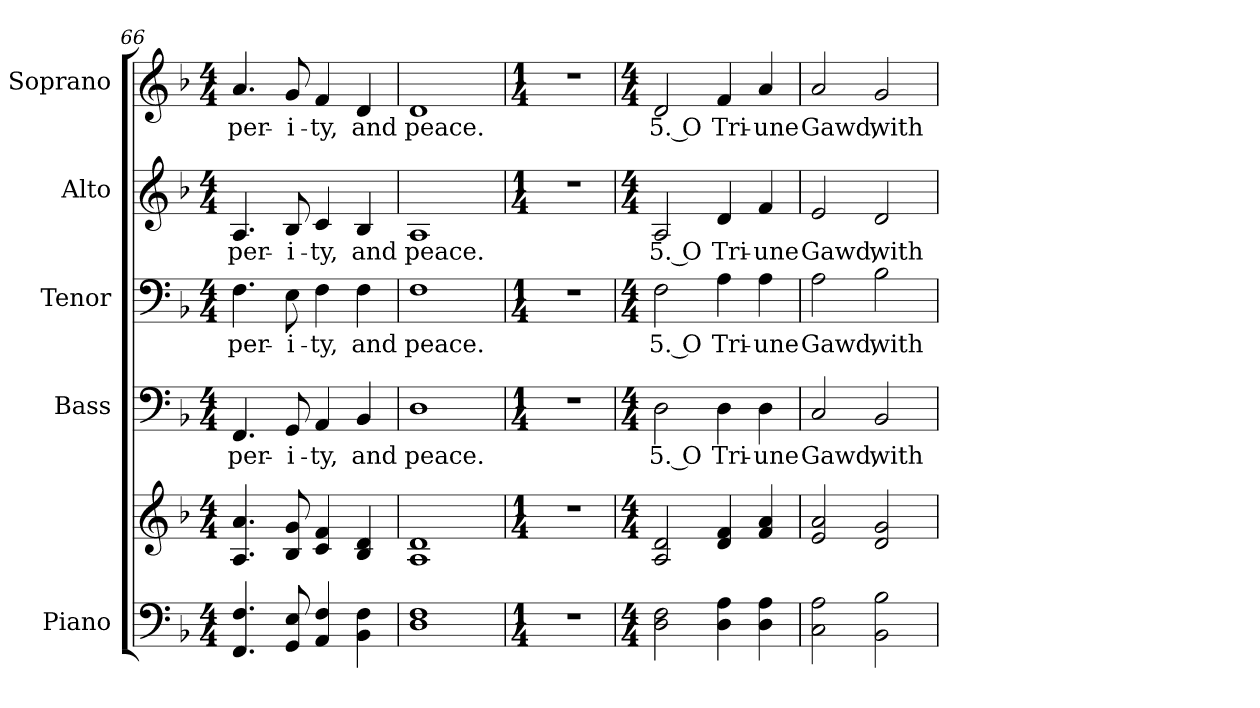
**kern	**kern	**kern	**text	**kern	**text	**kern	**text	**kern	**text
*part5	*part5	*part4	*part4	*part3	*part3	*part2	*part2	*part1	*part1
*staff6	*staff5	*staff4	*staff4	*staff3	*staff3	*staff2	*staff2	*staff1	*staff1
*I"Piano	*	*I"Bass	*	*I"Tenor	*	*I"Alto	*	*I"Soprano	*
*I'Pno.	*	*I'B.	*	*I'T.	*	*I'A.	*	*I'S.	*
*clefF4	*clefG2	*clefF4	*	*clefF4	*	*clefG2	*	*clefG2	*
*k[b-]	*k[b-]	*k[b-]	*	*k[b-]	*	*k[b-]	*	*k[b-]	*
*F:	*F:	*F:	*	*F:	*	*F:	*	*F:	*
*M4/4	*M4/4	*M4/4	*	*M4/4	*	*M4/4	*	*M4/4	*
=66	=66	=66	=66	=66	=66	=66	=66	=66	=66
!	!	!	!LO:LY:b:color=#000000	!	!	!	!	!	!
!	!	!	!	!	!LO:LY:b:color=#000000	!	!	!	!
!	!	!	!	!	!	!	!LO:LY:b:color=#000000	!	!
!	!	!	!	!	!	!	!	!	!LO:LY:b:color=#000000
4.FFi/ 4.Fi	4.Ai/ 4.ai	4.FFi/	-per-	4.Fi\	-per-	4.Ai/	-per-	4.ai/	-per-
!	!	!	!LO:LY:b:color=#000000	!	!	!	!	!	!
!	!	!	!	!	!LO:LY:b:color=#000000	!	!	!	!
!	!	!	!	!	!	!	!LO:LY:b:color=#000000	!	!
!	!	!	!	!	!	!	!	!	!LO:LY:b:color=#000000
8GGi/ 8Ei	8B-i/ 8gi	8GGi/	-i-	8Ei\	-i-	8B-i/	-i-	8gi/	-i-
!	!	!	!LO:LY:b:color=#000000	!	!	!	!	!	!
!	!	!	!	!	!LO:LY:b:color=#000000	!	!	!	!
!	!	!	!	!	!	!	!LO:LY:b:color=#000000	!	!
!	!	!	!	!	!	!	!	!	!LO:LY:b:color=#000000
4AAi/ 4Fi	4ci/ 4fi	4AAi/	-ty,	4Fi\	-ty,	4ci/	-ty,	4fi/	-ty,
!	!	!	!LO:LY:b:color=#000000	!	!	!	!	!	!
!	!	!	!	!	!LO:LY:b:color=#000000	!	!	!	!
!	!	!	!	!	!	!	!LO:LY:b:color=#000000	!	!
!	!	!	!	!	!	!	!	!	!LO:LY:b:color=#000000
4BB-i\ 4Fi	4B-i/ 4di	4BB-i/	and	4Fi\	and	4B-i/	and	4di/	and
=67	=67	=67	=67	=67	=67	=67	=67	=67	=67
!	!	!	!LO:LY:b:color=#000000	!	!	!	!	!	!
!	!	!	!	!	!LO:LY:b:color=#000000	!	!	!	!
!	!	!	!	!	!	!	!LO:LY:b:color=#000000	!	!
!	!	!	!	!	!	!	!	!	!LO:LY:b:color=#000000
1Di 1Fi	1Ai 1di	1Di	peace.	1Fi	peace.	1Ai	peace.	1di	peace.
!!LO:PB:g=z
=68	=68	=68	=68	=68	=68	=68	=68	=68	=68
*M1/4	*M1/4	*M1/4	*	*M1/4	*	*M1/4	*	*M1/4	*
!LO:N:vis=1	!LO:N:vis=1	!LO:N:vis=1	!	!LO:N:vis=1	!	!LO:N:vis=1	!	!LO:N:vis=1	!
4r	4r	4r	.	4r	.	4r	.	4r	.
=69	=69	=69	=69	=69	=69	=69	=69	=69	=69
*M4/4	*M4/4	*M4/4	*	*M4/4	*	*M4/4	*	*M4/4	*
!	!	!	!LO:LY:b:color=#000000	!	!	!	!	!	!
!	!	!	!	!	!LO:LY:b:color=#000000	!	!	!	!
!	!	!	!	!	!	!	!LO:LY:b:color=#000000	!	!
!	!	!	!	!	!	!	!	!	!LO:LY:b:color=#000000
2Di\ 2Fi	2Ai/ 2di	2Di\	5. O	2Fi\	5. O	2Ai/	5. O	2di/	5. O
!	!	!	!LO:LY:b:color=#000000	!	!	!	!	!	!
!	!	!	!	!	!LO:LY:b:color=#000000	!	!	!	!
!	!	!	!	!	!	!	!LO:LY:b:color=#000000	!	!
!	!	!	!	!	!	!	!	!	!LO:LY:b:color=#000000
4Di\ 4Ai	4di/ 4fi	4Di\	Tri-	4Ai\	Tri-	4di/	Tri-	4fi/	Tri-
!	!	!	!LO:LY:b:color=#000000	!	!	!	!	!	!
!	!	!	!	!	!LO:LY:b:color=#000000	!	!	!	!
!	!	!	!	!	!	!	!LO:LY:b:color=#000000	!	!
!	!	!	!	!	!	!	!	!	!LO:LY:b:color=#000000
4Di\ 4Ai	4fi/ 4ai	4Di\	-une	4Ai\	-une	4fi/	-une	4ai/	-une
=70	=70	=70	=70	=70	=70	=70	=70	=70	=70
!	!	!	!LO:LY:b:color=#000000	!	!	!	!	!	!
!	!	!	!	!	!LO:LY:b:color=#000000	!	!	!	!
!	!	!	!	!	!	!	!LO:LY:b:color=#000000	!	!
!	!	!	!	!	!	!	!	!	!LO:LY:b:color=#000000
2Ci\ 2Ai	2ei/ 2ai	2Ci/	Gawd,	2Ai\	Gawd,	2ei/	Gawd,	2ai/	Gawd,
!	!	!	!LO:LY:b:color=#000000	!	!	!	!	!	!
!	!	!	!	!	!LO:LY:b:color=#000000	!	!	!	!
!	!	!	!	!	!	!	!LO:LY:b:color=#000000	!	!
!	!	!	!	!	!	!	!	!	!LO:LY:b:color=#000000
2BB-i\ 2B-i	2di/ 2gi	2BB-i/	with	2B-i\	with	2di/	with	2gi/	with
=	=	=	=	=	=	=	=	=	=
*-	*-	*-	*-	*-	*-	*-	*-	*-	*-
